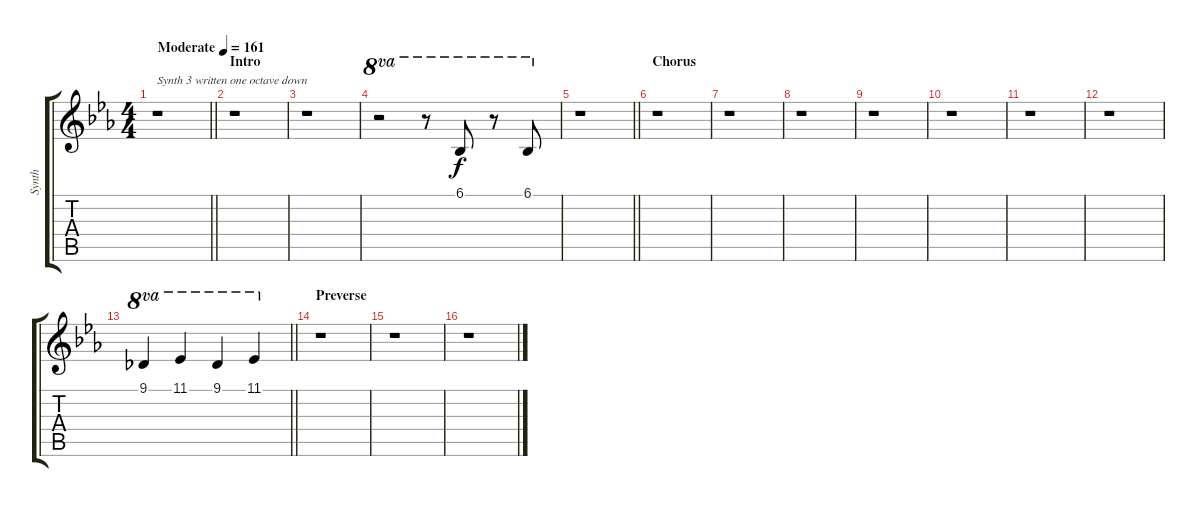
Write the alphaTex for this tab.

\track ("Synth" "Synth") {instrument orchestrahit}
\staff {score tabs}
\tuning (E4 B3 G3 D3 A2 E2) {hide}
\ts (4 4)
\tempo (161 "Moderate")
\clef g2
\barLineRight lightlight
\ks eb
r.1{txt "Synth 3 written one octave down" dy f instrument orchestrahit} |
\section ("" "Intro")
r.1 |
r.1 |
r.2{ot 8va} r.8{ot 8va} 6.1.8{ot 8va} r.8{ot 8va} 6.1.8{ot 8va} |
\barLineRight lightlight
r.1 |
\section ("" "Chorus")
r.1 |
r.1 |
r.1 |
r.1 |
r.1 |
r.1 |
r.1 |
\barLineRight lightlight
9.1.4{ot 8va} 11.1.4{ot 8va} 9.1.4{ot 8va} 11.1.4{ot 8va} |
\section ("" "Preverse")
r.1 |
r.1 |
r.1
